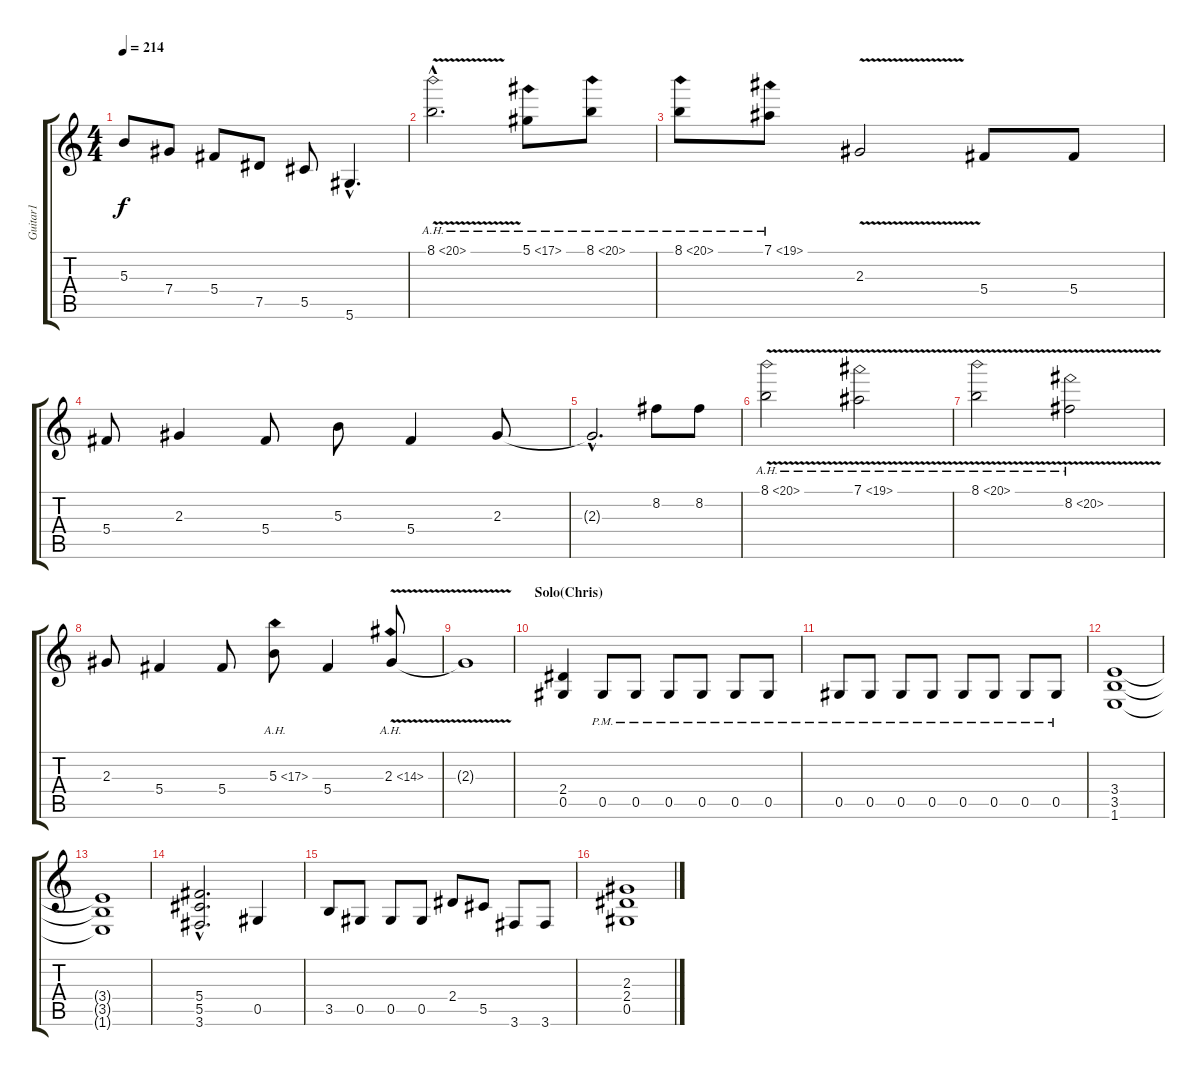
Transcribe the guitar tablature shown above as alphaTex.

\track ("Guitar1" "Guitar1") {instrument distortionguitar}
\staff {score tabs}
\tuning (Eb4 Bb3 Gb3 Db3 Ab2 Eb2) {hide}
\ts (4 4)
\tempo 214
\clef g2
\ks c
5.3.8{dy f} 7.4.8 5.4.8 7.5.8 5.5.8 5.6{hac}.4{d} |
8.1{ah 12 v hac}.2{d} 5.1{ah 12}.8 8.1{ah 12}.8 |
8.1{ah 12}.8 7.1{ah 12}.8 2.3{v}.2 5.4.8 5.4.8 |
5.4.8 2.3.4 5.4.8 5.3.8 5.4.4 2.3.8 |
2.3{hac t}.2{d} 8.2.8 8.2.8 |
8.1{ah 12 v}.2 7.1{ah 12 v}.2 |
8.1{ah 12 v}.2 8.2{ah 12 v}.2 |
2.3.8 5.4.4 5.4.8 5.3{ah 12}.8 5.4.4 2.3{ah 12 v}.8 |
2.3{t}.1 |
\section ("" "Solo(Chris)")
(2.4 0.5).4 0.5{pm}.8 0.5{pm}.8 0.5{pm}.8 0.5{pm}.8 0.5{pm}.8 0.5{pm}.8 |
0.5{pm}.8 0.5{pm}.8 0.5{pm}.8 0.5{pm}.8 0.5{pm}.8 0.5{pm}.8 0.5{pm}.8 0.5{pm}.8 |
(3.4 3.5 1.6).1 |
(3.4{t} 3.5{t} 1.6{t}).1 |
(5.4{hac} 5.5{hac} 3.6{hac}).2{d} 0.5.4 |
3.5.8 0.5.8 0.5.8 0.5.8 2.4.8 5.5.8 3.6.8 3.6.8 |
(2.3 2.4 0.5).1
